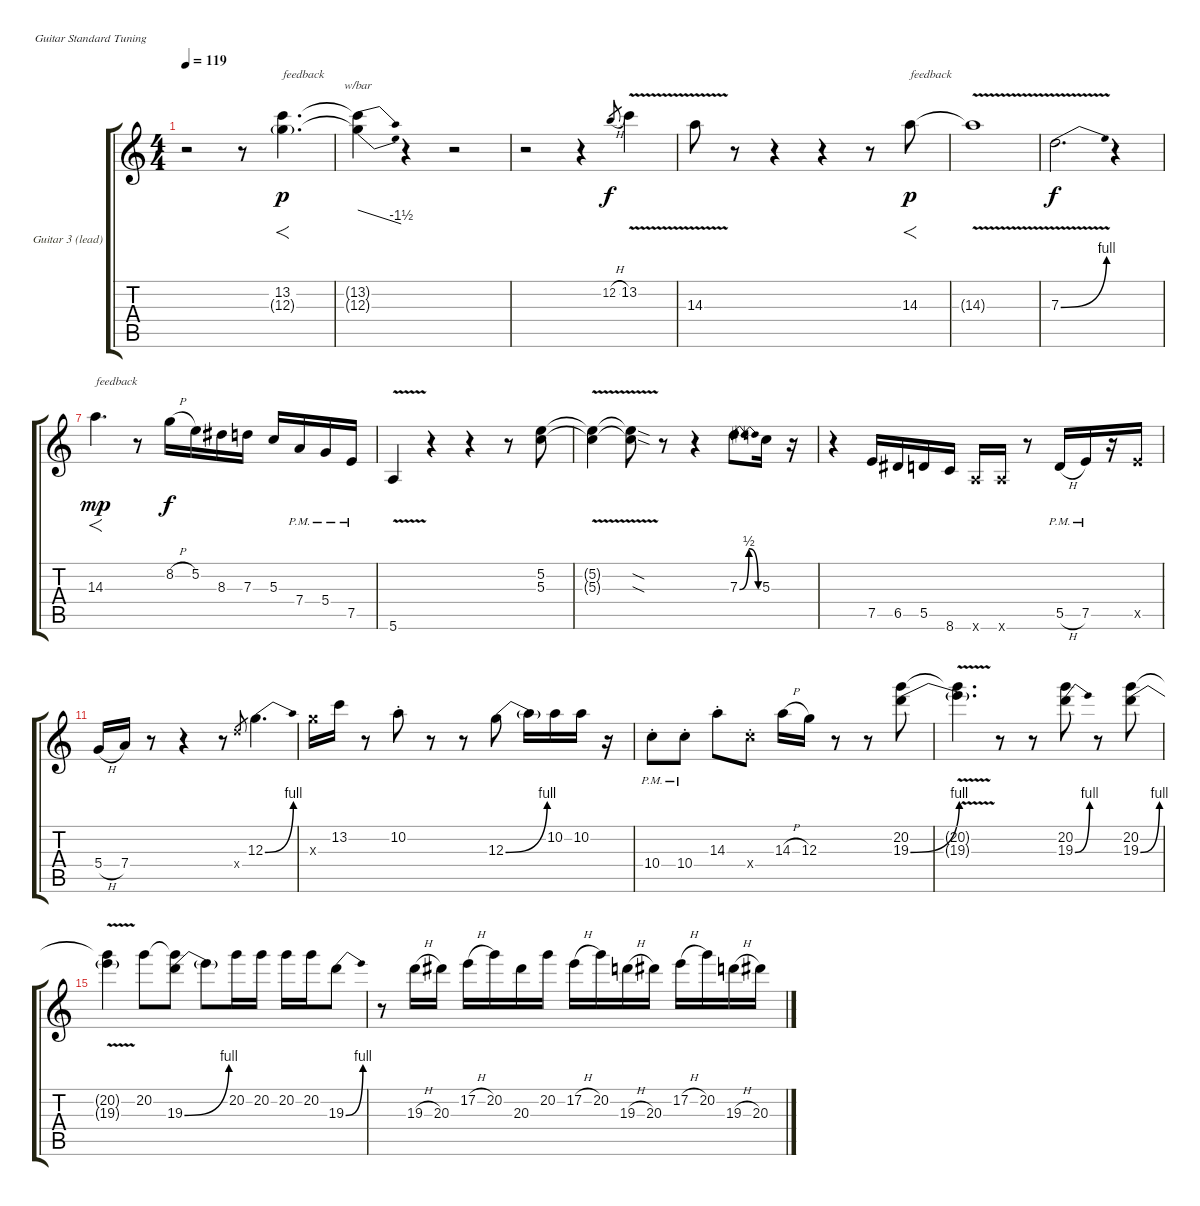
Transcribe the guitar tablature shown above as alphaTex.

\defaultSystemsLayout 4
\bracketExtendMode groupsimilarinstruments
\useSystemSignSeparator
\multiBarRest
\multiTrackTrackNamePolicy allsystems
\firstSystemTrackNameMode fullname
\firstSystemTrackNameOrientation horizontal
\otherSystemsTrackNameOrientation horizontal
\defaultBarNumberDisplay FirstOfSystem
\track ("Guitar 3 (lead)" "Gtr. 3") {multiBarRest instrument overdrivenguitar}
\staff {score tabs}
\tuning (E4 B3 G3 D3 A2 E2)
\ts (4 4)
\tempo 119
\clef g2
\ks aminor
r.2{dy f} r.8 (13.2 12.3{g}).4{f d txt "feedback" dy p} |
(13.2{t} 12.3{t}).4{tbe (dive default 0 0 9 -6)} r.4 r.2 |
r.2 r.4 12.2{h}.8{gr dy f} 13.2{v}.4 |
14.3{v}.8 r.8 r.4 r.4 r.8 14.3.8{f txt "feedback" dy p} |
14.3{v t}.1 |
7.3{be (bend 0 0 7.199999999999999 4) v}.2{d dy f} r.4 |
14.3.4{f d txt "feedback" dy mp} r.8 8.2{h}.16{dy f} 5.2.16 8.3.16 7.3.16 5.3.16 7.4{pm}.16 5.4{pm}.16 7.5{pm}.16 |
5.6{v}.4 r.4 r.4 r.8 (5.2 5.3).8 |
(5.3{v t} 5.2{v t}).4 (5.2{sod t} 5.3{sod t}).8 r.8 r.4 7.3{be (bendrelease 0 0 10.799999999999999 2 20.4 2 30 0)}.8 5.3.16 r.16 |
r.4 7.5.16 6.5.16 5.5.16 8.6.16 5.6{x}.16 5.6{x}.16 r.8 5.5{h pm}.16 7.5{pm}.16 r.16 7.5{x}.16 |
5.4{h}.16 7.4.16 r.8 r.4 r.8 12.4{x}.8{gr} 12.3{be (bend 24.599999999999998 0 55.199999999999996 4)}.4{d} |
12.3{x}.16 13.2.16 r.8 10.2{st}.8 r.8 r.8 12.3{be (bend 25.2 0 42.6 4)}.8 12.3{t}.16 10.2.16 10.2.16 r.16 |
10.4{pm st}.8 10.4{pm st}.8 14.3{st}.8 10.4{st x}.8 14.3{h}.16 12.3.16 r.8 r.8 (20.2 19.3{be (bend 13.799999999999999 0 39.6 4)}).8 |
(20.2{v t} 19.3{v t}).4{d} r.8 r.8 (20.2 19.3{be (bend 0 0 15 4)}).8 r.8 (20.2 19.3{be (bend 0 0 15 4)}).8 |
(20.2{v t} 19.3{v t}).4 20.2.8 (19.3{be (bend 0 0 15 4)} 20.2{t}).8 19.3{t}.8 20.2.16 20.2.16 20.2.16 20.2.16 19.3{be (bend 0 0 15 4)}.8 |
r.8 19.3{h}.16 20.3.16 17.2{h}.16 20.2.16 20.3.16 20.2.16 17.2{h}.16 20.2.16 19.3{h}.16 20.3.16 17.2{h}.16 20.2.16 19.3{h}.16 20.3.16
